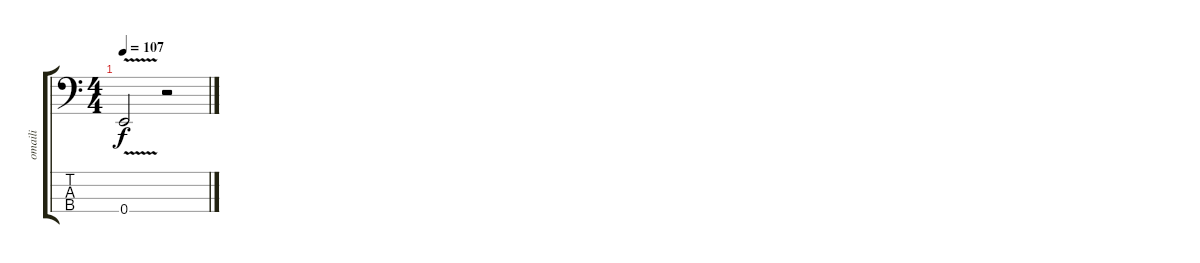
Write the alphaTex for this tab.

\track ("omaili" "omaili") {instrument electricbassfinger}
\staff {score tabs}
\tuning (G2 D2 A1 E1) {hide}
\ts (4 4)
\tempo 107
\clef f4
\ks c
0.4{v}.2{dy f} r.2
